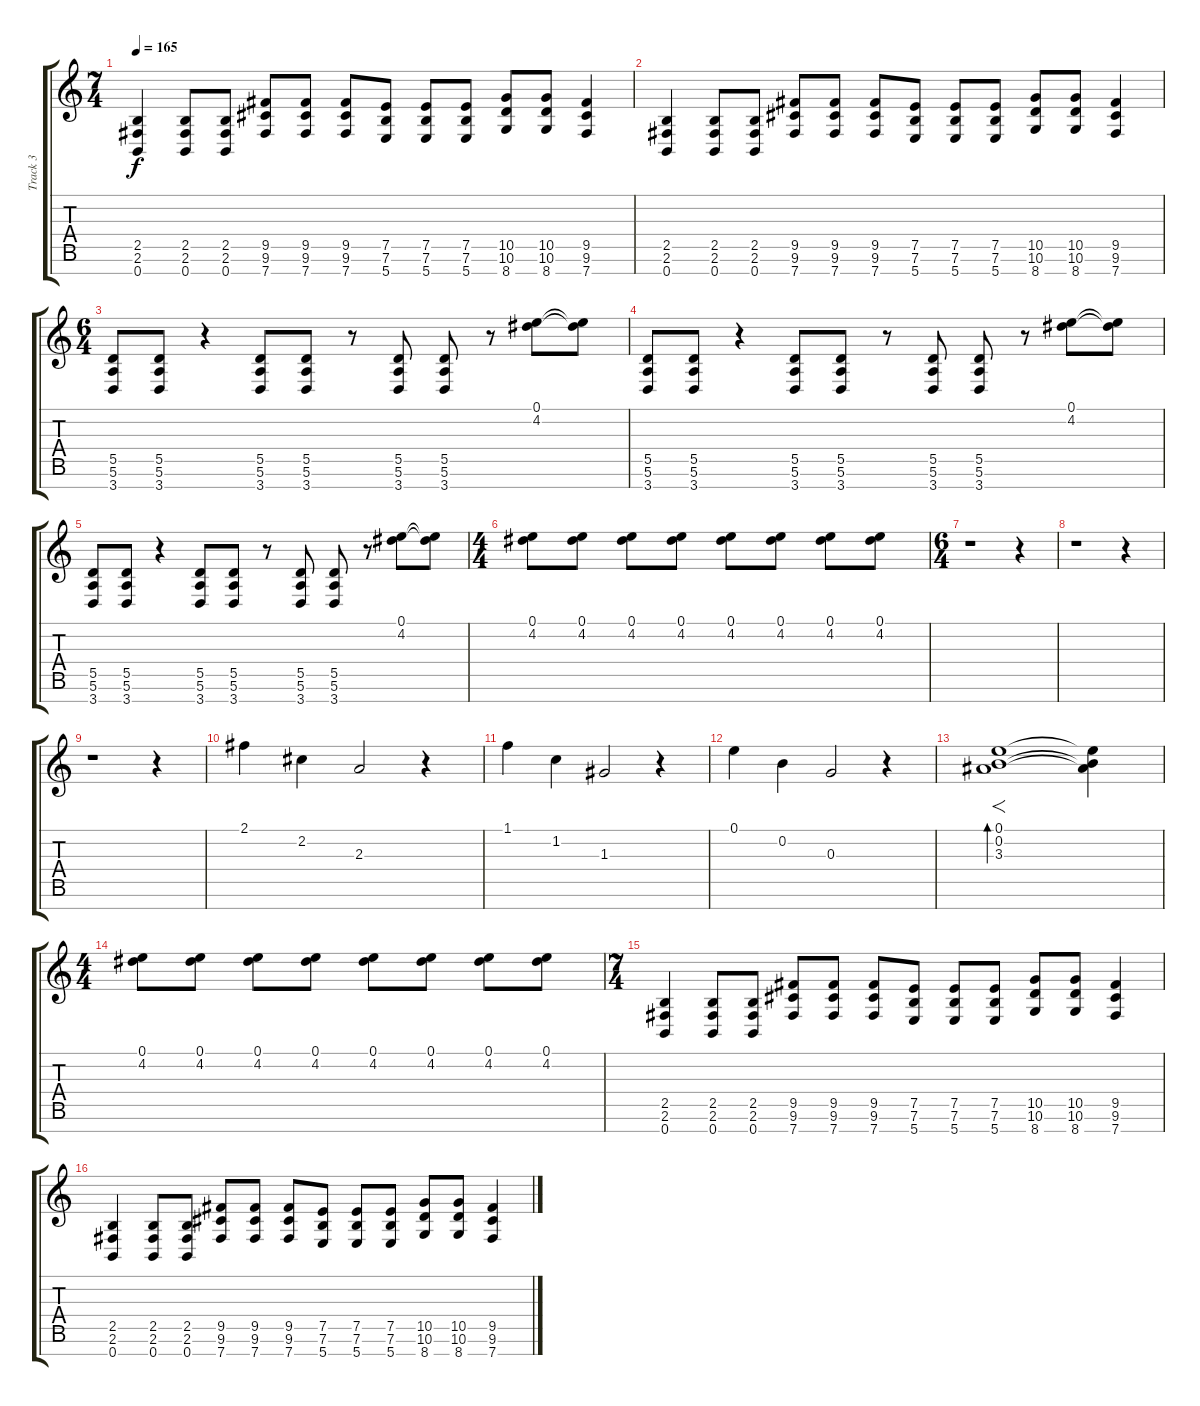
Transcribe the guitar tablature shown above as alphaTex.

\track ("Track 3" "Track 3") {instrument overdrivenguitar}
\staff {score tabs}
\tuning (E4 B3 G3 D3 A2 E2 B1) {hide}
\ts (7 4)
\tempo 165
\clef g2
\ks c
(2.5 2.6 0.7).4{dy f} (2.5 2.6 0.7).8 (2.5 2.6 0.7).8 (9.5 9.6 7.7).8 (9.5 9.6 7.7).8 (9.5 9.6 7.7).8 (7.5 7.6 5.7).8 (7.5 7.6 5.7).8 (7.5 7.6 5.7).8 (10.5 10.6 8.7).8 (10.5 10.6 8.7).8 (9.5 9.6 7.7).4 |
(2.5 2.6 0.7).4 (2.5 2.6 0.7).8 (2.5 2.6 0.7).8 (9.5 9.6 7.7).8 (9.5 9.6 7.7).8 (9.5 9.6 7.7).8 (7.5 7.6 5.7).8 (7.5 7.6 5.7).8 (7.5 7.6 5.7).8 (10.5 10.6 8.7).8 (10.5 10.6 8.7).8 (9.5 9.6 7.7).4 |
\ts (6 4)
(5.5 5.6 3.7).8 (5.5 5.6 3.7).8 r.4 (5.5 5.6 3.7).8 (5.5 5.6 3.7).8 r.8 (5.5 5.6 3.7).8 (5.5 5.6 3.7).8 r.8 (0.1 4.2).8 (0.1{t} 4.2{t}).8 |
(5.5 5.6 3.7).8 (5.5 5.6 3.7).8 r.4 (5.5 5.6 3.7).8 (5.5 5.6 3.7).8 r.8 (5.5 5.6 3.7).8 (5.5 5.6 3.7).8 r.8 (0.1 4.2).8 (0.1{t} 4.2{t}).8 |
(5.5 5.6 3.7).8 (5.5 5.6 3.7).8 r.4 (5.5 5.6 3.7).8 (5.5 5.6 3.7).8 r.8 (5.5 5.6 3.7).8 (5.5 5.6 3.7).8 r.8 (0.1 4.2).8 (0.1{t} 4.2{t}).8 |
\ts (4 4)
(0.1 4.2).8 (0.1 4.2).8 (0.1 4.2).8 (0.1 4.2).8 (0.1 4.2).8 (0.1 4.2).8 (0.1 4.2).8 (0.1 4.2).8 |
\ts (6 4)
r.1 r.4 |
r.1 r.4 |
r.1 r.4 |
2.1.4{instrument electricguitarjazz} 2.2.4 2.3.2 r.4 |
1.1.4 1.2.4 1.3.2 r.4 |
0.1.4 0.2.4 0.3.2 r.4 |
(0.1 0.2 3.3).1{f bd 480} (0.1{t} 0.2{t} 3.3{t}).4 |
\ts (4 4)
(0.1 4.2).8 (0.1 4.2).8 (0.1 4.2).8 (0.1 4.2).8 (0.1 4.2).8 (0.1 4.2).8 (0.1 4.2).8 (0.1 4.2).8 |
\ts (7 4)
(2.5 2.6 0.7).4 (2.5 2.6 0.7).8 (2.5 2.6 0.7).8 (9.5 9.6 7.7).8 (9.5 9.6 7.7).8 (9.5 9.6 7.7).8 (7.5 7.6 5.7).8 (7.5 7.6 5.7).8 (7.5 7.6 5.7).8 (10.5 10.6 8.7).8 (10.5 10.6 8.7).8 (9.5 9.6 7.7).4 |
(2.5 2.6 0.7).4 (2.5 2.6 0.7).8 (2.5 2.6 0.7).8 (9.5 9.6 7.7).8 (9.5 9.6 7.7).8 (9.5 9.6 7.7).8 (7.5 7.6 5.7).8 (7.5 7.6 5.7).8 (7.5 7.6 5.7).8 (10.5 10.6 8.7).8 (10.5 10.6 8.7).8 (9.5 9.6 7.7).4
